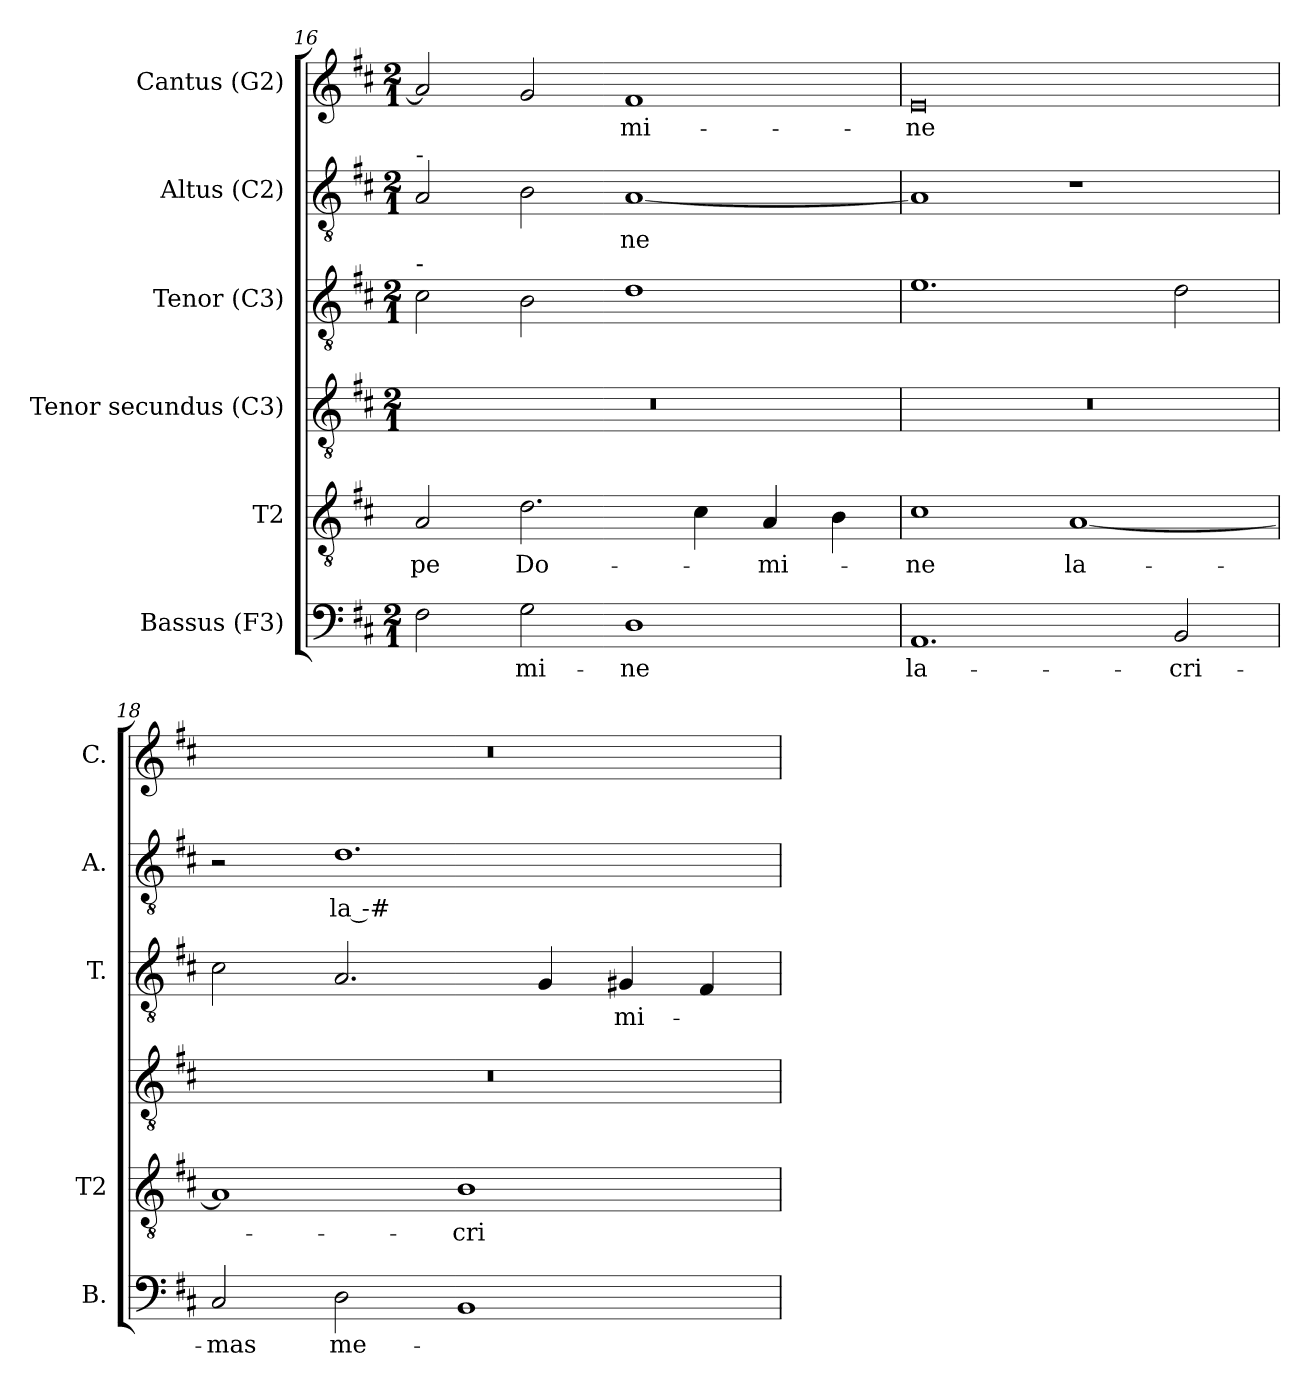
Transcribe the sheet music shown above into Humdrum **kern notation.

**kern	**text	**kern	**text	**kern	**kern	**text	**kern	**text	**kern	**text
*part6	*part6	*part5	*part5	*part4	*part3	*part3	*part2	*part2	*part1	*part1
*staff6	*staff6	*staff5	*staff5	*staff4	*staff3	*staff3	*staff2	*staff2	*staff1	*staff1
*I"Bassus (F3)	*	*I"T2	*	*I"Tenor secundus (C3)	*I"Tenor (C3)	*	*I"Altus (C2)	*	*I"Cantus (G2)	*
*I'B.	*	*I'T2	*	*	*I'T.	*	*I'A.	*	*I'C.	*
!!LO:LB:g=z
*clefF4	*	*clefGv2	*	*clefGv2	*clefGv2	*	*clefGv2	*	*clefG2	*
*k[f#c#]	*	*k[f#c#]	*	*k[f#c#]	*k[f#c#]	*	*k[f#c#]	*	*k[f#c#]	*
*D:	*	*D:	*	*D:	*D:	*	*D:	*	*D:	*
*M2/1	*	*	*	*M2/1	*M2/1	*	*M2/1	*	*M2/1	*
=16	=16	=16	=16	=16	=16	=16	=16	=16	=16	=16
!	!	!	!	!	!	!	!LO:TX:a:t=-	!	!	!
!	!	!	!	!	!LO:TX:a:t=-	!	!	!	!	!
!	!	!	!LO:LY:b:cj	!	!	!	!	!	!	!
2F#\	.	2A/	-pe	0r	2c#\	.	2A/	.	2a/]	.
!	!LO:LY:b:cj	!	!LO:LY:b	!	!	!	!	!	!	!
2G\	-mi-	2.d\	Do-	.	2B\	.	2B\	.	2g/	.
!	!LO:LY:b:cj	!	!	!	!	!	!	!LO:LY:b:cj	!	!LO:LY:b:cj
1D	-ne	.	.	.	1d	.	[<1A	-ne	1f#	-mi-
.	.	4c#\	.	.	.	.	.	.	.	.
!	!	!	!LO:LY:b:cj	!	!	!	!	!	!	!
.	.	4A/	-mi-	.	.	.	.	.	.	.
.	.	4B\	.	.	.	.	.	.	.	.
=17	=17	=17	=17	=17	=17	=17	=17	=17	=17	=17
!	!LO:LY:b:cj	!	!LO:LY:b:cj	!	!	!	!	!	!	!LO:LY:b:rj
1.AA	la-	1c#	-ne	0r	1.e	.	1A]	.	0e	-ne
!	!	!	!LO:LY:b:cj	!	!	!	!	!	!	!
.	.	[<1A	la-	.	.	.	1r	.	.	.
!	!LO:LY:b:cj	!	!	!	!	!	!	!	!	!
2BB/	-cri-	.	.	.	2d\	.	.	.	.	.
=18	=18	=18	=18	=18	=18	=18	=18	=18	=18	=18
!	!LO:LY:b:cj	!	!	!	!	!	!	!	!	!
2C#/	-mas	1A]	.	0r	2c#\	.	2r	.	0r	.
!	!LO:LY:b	!	!	!	!	!	!	!LO:LY:b:cj	!	!
2D\	me-	.	.	.	2.A/	.	1.d	la -#-	.	.
!	!	!	!LO:LY:b:cj	!	!	!	!	!	!	!
1BB	.	1B	-cri-	.	.	.	.	.	.	.
.	.	.	.	.	4G/	.	.	.	.	.
!	!	!	!	!	!	!LO:LY:b:cj	!	!	!	!
.	.	.	.	.	4G#/	-mi-	.	.	.	.
.	.	.	.	.	4F#/	.	.	.	.	.
=	=	=	=	=	=	=	=	=	=	=
*-	*-	*-	*-	*-	*-	*-	*-	*-	*-	*-
